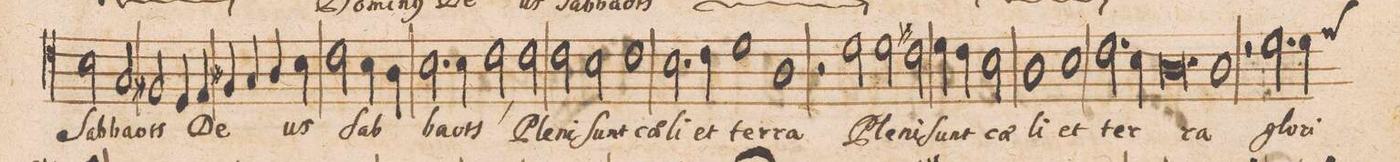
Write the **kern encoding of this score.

**kern	**text
*I"Tenore	*
*clefC4	*
*k[]	*
*met(C|)	*
*M2/1	*
2B\	Sab-
2G/	-ba-
2F#X/	-oth
4D/	De-
4E/	.
=21-	=21-
4F#X/	.
4G/	.
4A/	.
4B\	-us
2c\	Sab-
4B\	.
4A\	.
=22-	=22-
2.B\	-ba
4B\	oth
2c,\	.
2c\	Ple-
=23-	=23-
2c\	-ni
2B\	Sunt
1c\	c(ae)-
=24-	=24-
2.B\	-li
4c\	et
1d\	ter-
=25-	=25-
1A\	-ra
2r	.
2d\	Ple-
=26-	=26-
2d\	-ni
2c#X\	.
4d\	Sunt
4c#\	.
2B\	c(ae)-
=27-	=27-
1A\	-li
1B\	et
=28-	=28-
2.c\	ter-
4B\	.
0.A\	-ra
=29-	=29-
=30-	=30-
1A\	.
2r	.
2.d\	glo-
=31-	=31-
*custos:e	*
4d\	-ri-
*-	*-
